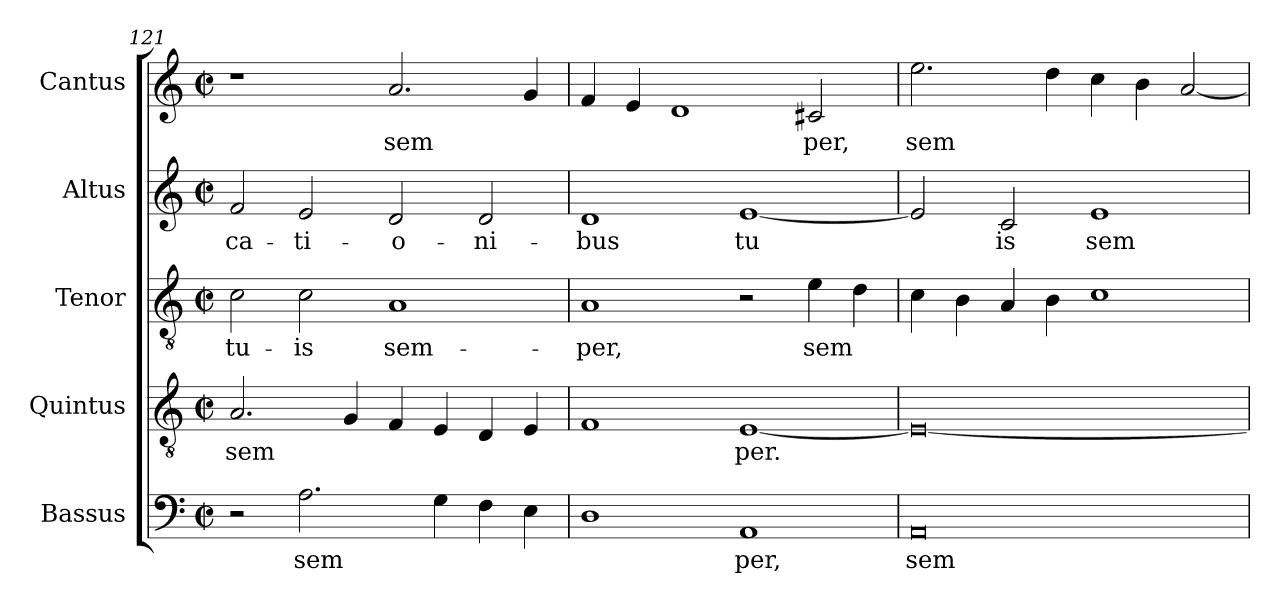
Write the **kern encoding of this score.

**kern	**text	**kern	**text	**kern	**text	**kern	**text	**kern	**text
*part5	*part5	*part4	*part4	*part3	*part3	*part2	*part2	*part1	*part1
*staff5	*staff5	*staff4	*staff4	*staff3	*staff3	*staff2	*staff2	*staff1	*staff1
*I"Bassus	*	*I"Quintus	*	*I"Tenor	*	*I"Altus	*	*I"Cantus	*
*clefF4	*	*clefGv2	*	*clefGv2	*	*clefG2	*	*clefG2	*
*k[]	*	*k[]	*	*k[]	*	*k[]	*	*k[]	*
*C:	*	*C:	*	*C:	*	*C:	*	*C:	*
*M2/2	*	*M2/2	*	*M2/2	*	*M2/2	*	*M2/2	*
*met(c|)	*	*met(c|)	*	*met(c|)	*	*met(c|)	*	*met(c|)	*
=121	=121	=121	=121	=121	=121	=121	=121	=121	=121
!	!	!	!LO:LY:b:cj	!	!LO:LY:b	!	!LO:LY:b:cj	!	!
2r	.	2.A/	sem	2c\	tu-	2f/	-ca-	1r	.
!	!LO:LY:b:cj	!	!	!	!LO:LY:b	!	!LO:LY:b:cj	!	!
2.A\	sem	.	.	2c\	-is	2e/	-ti-	.	.
!	!	!	!LO:LY:b:cj	!	!	!	!	!	!
.	.	4G/	.	.	.	.	.	.	.
!	!	!	!LO:LY:b:cj	!	!LO:LY:b	!	!LO:LY:b:cj	!	!LO:LY:b:cj
.	.	4F/	.	1A	sem-	2d/	-o-	2.a/	sem
!	!LO:LY:b:cj	!	!LO:LY:b:cj	!	!	!	!	!	!
4G\	.	4E/	.	.	.	.	.	.	.
!	!LO:LY:b:cj	!	!LO:LY:b:cj	!	!	!	!LO:LY:b:cj	!	!
4F\	.	4D/	.	.	.	2d/	-ni-	.	.
!	!LO:LY:b:cj	!	!LO:LY:b:cj	!	!	!	!	!	!LO:LY:b:cj
4E\	.	4E/	.	.	.	.	.	4g/	.
=122	=122	=122	=122	=122	=122	=122	=122	=122	=122
!	!LO:LY:b:cj	!	!LO:LY:b:cj	!	!LO:LY:b	!	!LO:LY:b:cj	!	!LO:LY:b:cj
1D	.	1F	.	1A	-per,	1d	-bus	4f/	.
!	!	!	!	!	!	!	!	!	!LO:LY:b:cj
.	.	.	.	.	.	.	.	4e/	.
!	!	!	!	!	!	!	!	!	!LO:LY:b:cj
.	.	.	.	.	.	.	.	1d	.
!	!LO:LY:b:cj	!	!LO:LY:b:cj	!	!	!	!LO:LY:b:cj	!	!
1AA	per,	[<1E	per.	2r	.	[<1e	tu-	.	.
!	!	!	!	!	!LO:LY:b	!	!	!	!LO:LY:b:cj
.	.	.	.	4e\	sem-	.	.	2c#X/	per,
!	!	!	!	!	!LO:LY:b	!	!	!	!
.	.	.	.	4d\	--	.	.	.	.
=123	=123	=123	=123	=123	=123	=123	=123	=123	=123
!	!LO:LY:b:cj	!	!LO:LY:b:cj	!	!LO:LY:b	!	!LO:LY:b:cj	!	!LO:LY:b:cj
0AA	sem	0E_<	.	4c\	--	2e/]	--	2.ee\	sem
!	!	!	!	!	!LO:LY:b	!	!	!	!
.	.	.	.	4B\	--	.	.	.	.
!	!	!	!	!	!LO:LY:b	!	!LO:LY:b:cj	!	!
.	.	.	.	4A/	--	2c/	-is	.	.
!	!	!	!	!	!LO:LY:b	!	!	!	!LO:LY:b:cj
.	.	.	.	4B\	--	.	.	4dd\	.
!	!	!	!	!	!LO:LY:b	!	!LO:LY:b:cj	!	!LO:LY:b:cj
.	.	.	.	1c	--	1e	sem-	4cc\	.
!	!	!	!	!	!	!	!	!	!LO:LY:b:cj
.	.	.	.	.	.	.	.	4b\	.
!	!	!	!	!	!	!	!	!	!LO:LY:b:cj
.	.	.	.	.	.	.	.	[<2a/	.
=	=	=	=	=	=	=	=	=	=
*-	*-	*-	*-	*-	*-	*-	*-	*-	*-
